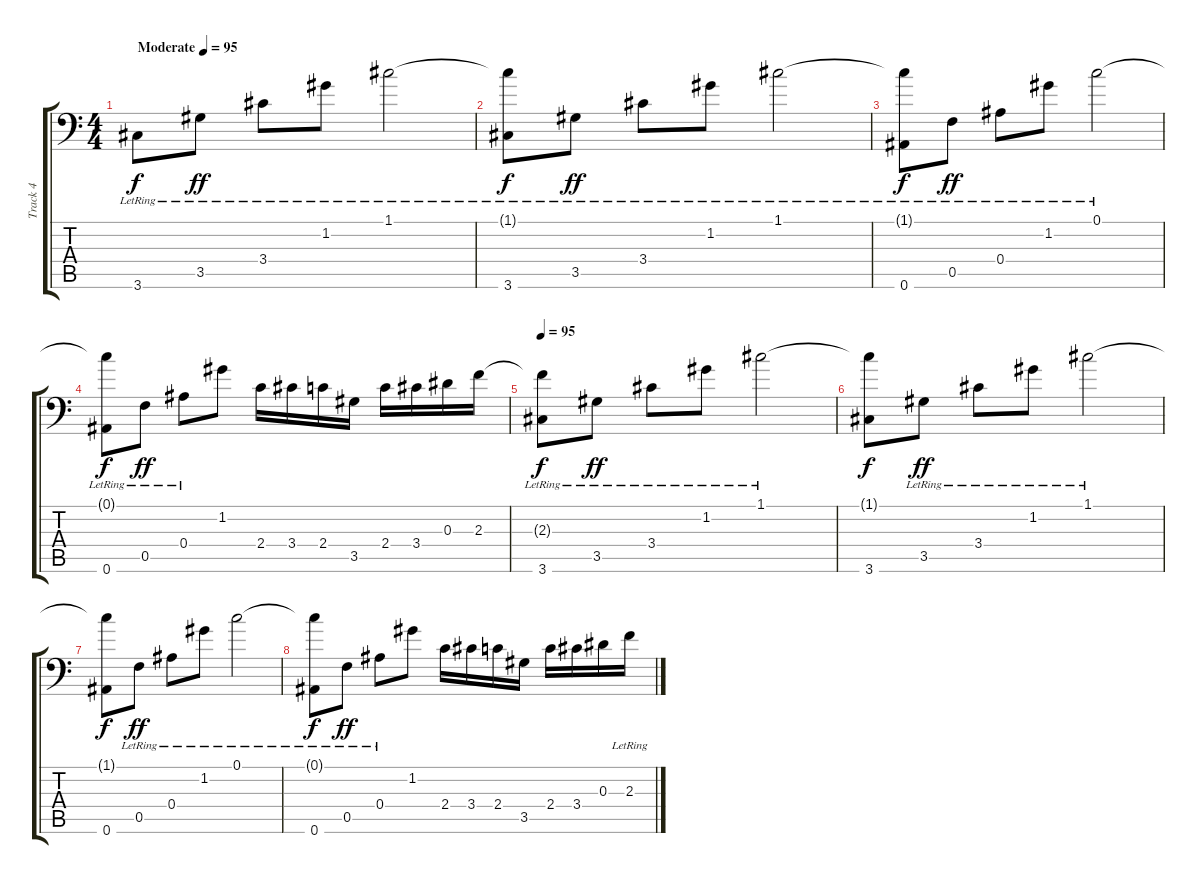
\track ("Track 4" "Track 4") {instrument electricguitarjazz}
\staff {score tabs}
\tuning (C4 G3 Eb3 Bb2 F2 Bb1) {hide}
\ts (4 4)
\tempo (95 "Moderate")
\clef f4
\ks c
3.6{lr}.8{dy f instrument electricguitarjazz} 3.5{lr}.8{dy ff} 3.4{lr}.8 1.2{lr}.8 1.1{lr}.2 |
(1.1{t} 3.6{lr}).8{dy f} 3.5{lr}.8{dy ff} 3.4{lr}.8 1.2{lr}.8 1.1{lr}.2 |
(1.1{t} 0.6{lr}).8{dy f} 0.5{lr}.8{dy ff} 0.4{lr}.8 1.2{lr}.8 0.1{lr}.2 |
(0.1{t} 0.6{lr}).8{dy f} 0.5{lr}.8{dy ff} 0.4{lr}.8 1.2.8 2.4.16 3.4.16 2.4.16 3.5.16 2.4.16 3.4.16 0.3.16 2.3.16 |
\tempo 95
(2.3{t} 3.6{lr}).8{dy f} 3.5{lr}.8{dy ff} 3.4{lr}.8 1.2{lr}.8 1.1{lr}.2 |
(1.1{t} 3.6).8{dy f} 3.5{lr}.8{dy ff} 3.4{lr}.8 1.2{lr}.8 1.1{lr}.2 |
(1.1{t} 0.6).8{dy f} 0.5{lr}.8{dy ff} 0.4{lr}.8 1.2{lr}.8 0.1{lr}.2 |
(0.1{t} 0.6{lr}).8{dy f} 0.5{lr}.8{dy ff} 0.4{lr}.8 1.2.8 2.4.16 3.4.16 2.4.16 3.5.16 2.4.16 3.4.16 0.3.16 2.3{lr}.16
